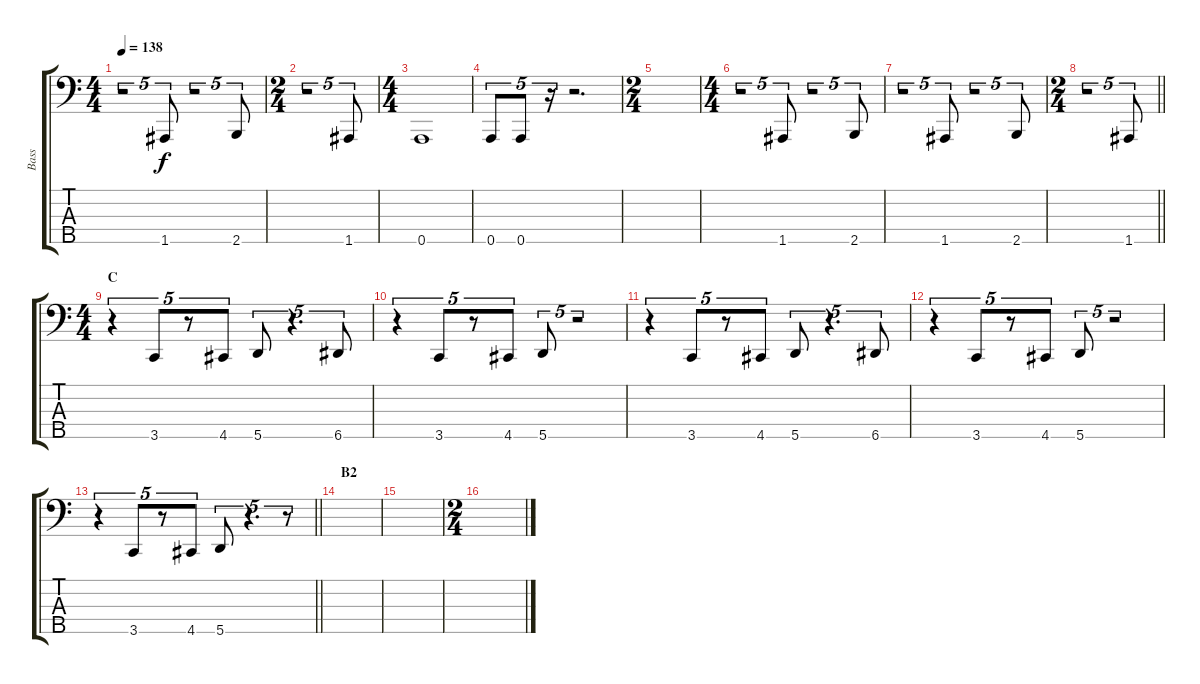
\track ("Bass" "Bass") {instrument electricbassfinger}
\staff {score tabs}
\tuning (G2 D2 A1 E1 A0) {hide}
\ts (4 4)
\tempo 138
\clef f4
\ks c
r.2{tu (5 4) dy f} 1.5.8{tu (5 4)} r.2{tu (5 4)} 2.5.8{tu (5 4)} |
\ts (2 4)
r.2{tu (5 4)} 1.5.8{tu (5 4)} |
\ts (4 4)
0.5.1 |
0.5.8{tu (5 4)} 0.5.8{tu (5 4)} r.16{tu (5 4)} r.2{d} |
\ts (2 4)
|
\ts (4 4)
r.2{tu (5 4)} 1.5.8{tu (5 4)} r.2{tu (5 4)} 2.5.8{tu (5 4)} |
r.2{tu (5 4)} 1.5.8{tu (5 4)} r.2{tu (5 4)} 2.5.8{tu (5 4)} |
\ts (2 4)
\barLineRight lightlight
r.2{tu (5 4)} 1.5.8{tu (5 4)} |
\ts (4 4)
\section ("" "C")
r.4{tu (5 4)} 3.5.8{tu (5 4)} r.8{tu (5 4)} 4.5.8{tu (5 4)} 5.5.8{tu (5 4)} r.4{d tu (5 4)} 6.5.8{tu (5 4)} |
r.4{tu (5 4)} 3.5.8{tu (5 4)} r.8{tu (5 4)} 4.5.8{tu (5 4)} 5.5.8{tu (5 4)} r.2{tu (5 4)} |
r.4{tu (5 4)} 3.5.8{tu (5 4)} r.8{tu (5 4)} 4.5.8{tu (5 4)} 5.5.8{tu (5 4)} r.4{d tu (5 4)} 6.5.8{tu (5 4)} |
r.4{tu (5 4)} 3.5.8{tu (5 4)} r.8{tu (5 4)} 4.5.8{tu (5 4)} 5.5.8{tu (5 4)} r.2{tu (5 4)} |
\barLineRight lightlight
r.4{tu (5 4)} 3.5.8{tu (5 4)} r.8{tu (5 4)} 4.5.8{tu (5 4)} 5.5.8{tu (5 4)} r.4{d tu (5 4)} r.8{tu (5 4)} |
\section ("" "B2")
|
|
\ts (2 4)
